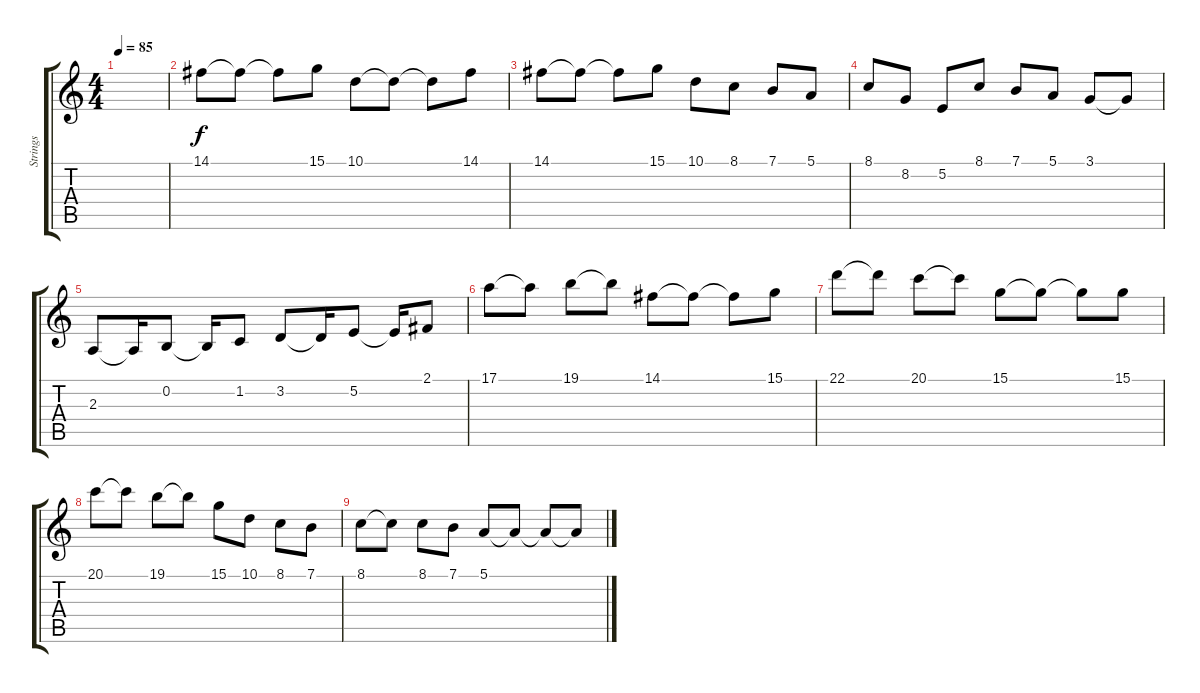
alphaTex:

\track ("Strings" "Strings") {instrument stringensemble1}
\staff {score tabs}
\tuning (E4 B3 G3 D3 A2 E2) {hide}
\ts (4 4)
\tempo 85
\clef g2
\ks c
|
14.1.8 14.1{t}.8 14.1{t}.8 15.1.8 10.1.8 10.1{t}.8 10.1{t}.8 14.1.8 |
14.1.8 14.1{t}.8 14.1{t}.8 15.1.8 10.1.8 8.1.8 7.1.8 5.1.8 |
8.1.8 8.2.8 5.2.8 8.1.8 7.1.8 5.1.8 3.1.8 3.1{t}.8 |
2.3.8 2.3{t}.16 0.2.8 0.2{t}.16 1.2.8 3.2.8 3.2{t}.16 5.2.8 5.2{t}.16 2.1.8 |
17.1.8 17.1{t}.8 19.1.8 19.1{t}.8 14.1.8 14.1{t}.8 14.1{t}.8 15.1.8 |
22.1.8 22.1{t}.8 20.1.8 20.1{t}.8 15.1.8 15.1{t}.8 15.1{t}.8 15.1.8 |
20.1.8 20.1{t}.8 19.1.8 19.1{t}.8 15.1.8 10.1.8 8.1.8 7.1.8 |
8.1.8 8.1{t}.8 8.1.8 7.1.8 5.1.8 5.1{t}.8 5.1{t}.8 5.1{t}.8
